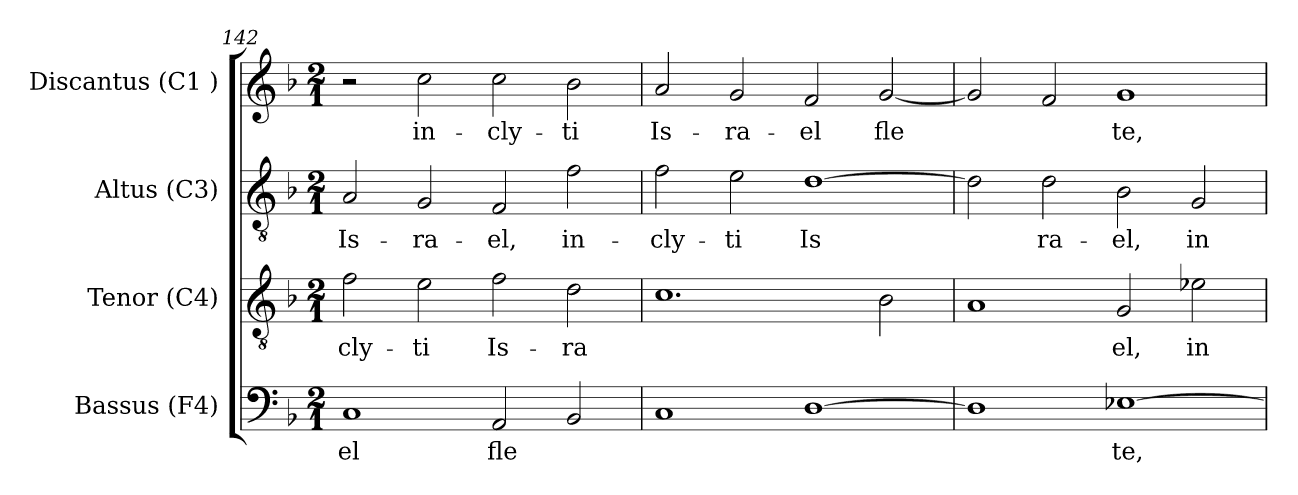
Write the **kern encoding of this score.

**kern	**text	**kern	**text	**kern	**text	**kern	**text
*part4	*part4	*part3	*part3	*part2	*part2	*part1	*part1
*staff4	*staff4	*staff3	*staff3	*staff2	*staff2	*staff1	*staff1
*I"Bassus (F4)	*	*I"Tenor (C4)	*	*I"Altus (C3)	*	*I"Discantus (C1 )	*
*I'B.	*	*I'T.	*	*I'A.	*	*I'D.	*
!!LO:PB:g=z
*clefF4	*	*clefGv2	*	*clefGv2	*	*clefG2	*
*k[b-]	*	*k[b-]	*	*k[b-]	*	*k[b-]	*
*F:	*	*F:	*	*F:	*	*F:	*
*M2/1	*	*M2/1	*	*M2/1	*	*M2/1	*
=142	=142	=142	=142	=142	=142	=142	=142
!	!LO:LY:b	!	!LO:LY:b:cj	!	!LO:LY:b:cj	!	!
1C	-el	2f\	-cly-	2A/	Is-	2r	.
!	!	!	!LO:LY:b:cj	!	!LO:LY:b:cj	!	!LO:LY:b:cj
.	.	2e\	-ti	2G/	-ra-	2cc\	in-
!	!LO:LY:b	!	!LO:LY:b:cj	!	!LO:LY:b:cj	!	!LO:LY:b:cj
2AA/	fle-	2f\	Is-	2F/	-el,	2cc\	-cly-
!	!LO:LY:b	!	!LO:LY:b:cj	!	!LO:LY:b:cj	!	!LO:LY:b:cj
2BB-/	--	2d\	-ra-	2f\	in-	2b-\	-ti
=143	=143	=143	=143	=143	=143	=143	=143
!	!LO:LY:b	!	!LO:LY:b:cj	!	!LO:LY:b:cj	!	!LO:LY:b:cj
1C	--	1.c	--	2f\	-cly-	2a/	Is-
!	!	!	!	!	!LO:LY:b:cj	!	!LO:LY:b:cj
.	.	.	.	2e\	-ti	2g/	-ra-
!	!LO:LY:b	!	!	!	!LO:LY:b:cj	!	!LO:LY:b:cj
[>1D	--	.	.	[>1d	Is-	2f/	-el
!	!	!	!LO:LY:b:cj	!	!	!	!LO:LY:b:cj
.	.	2B-\	--	.	.	[<2g/	fle-
=144	=144	=144	=144	=144	=144	=144	=144
!	!LO:LY:b	!	!LO:LY:b:cj	!	!LO:LY:b:cj	!	!LO:LY:b:cj
1D]	--	1A	--	2d\]	--	2g/]	--
!	!	!	!	!	!LO:LY:b:cj	!	!LO:LY:b:cj
.	.	.	.	2d\	-ra-	2f/	--
!	!LO:LY:b	!	!LO:LY:b:cj	!	!LO:LY:b:cj	!	!LO:LY:b:cj
[>1E-X	-te,	2G/	-el,	2B-\	-el,	1g	-te,
!	!	!	!LO:LY:b:cj	!	!LO:LY:b:cj	!	!
.	.	2e-\	in-	2G/	in-	.	.
=	=	=	=	=	=	=	=
*-	*-	*-	*-	*-	*-	*-	*-
